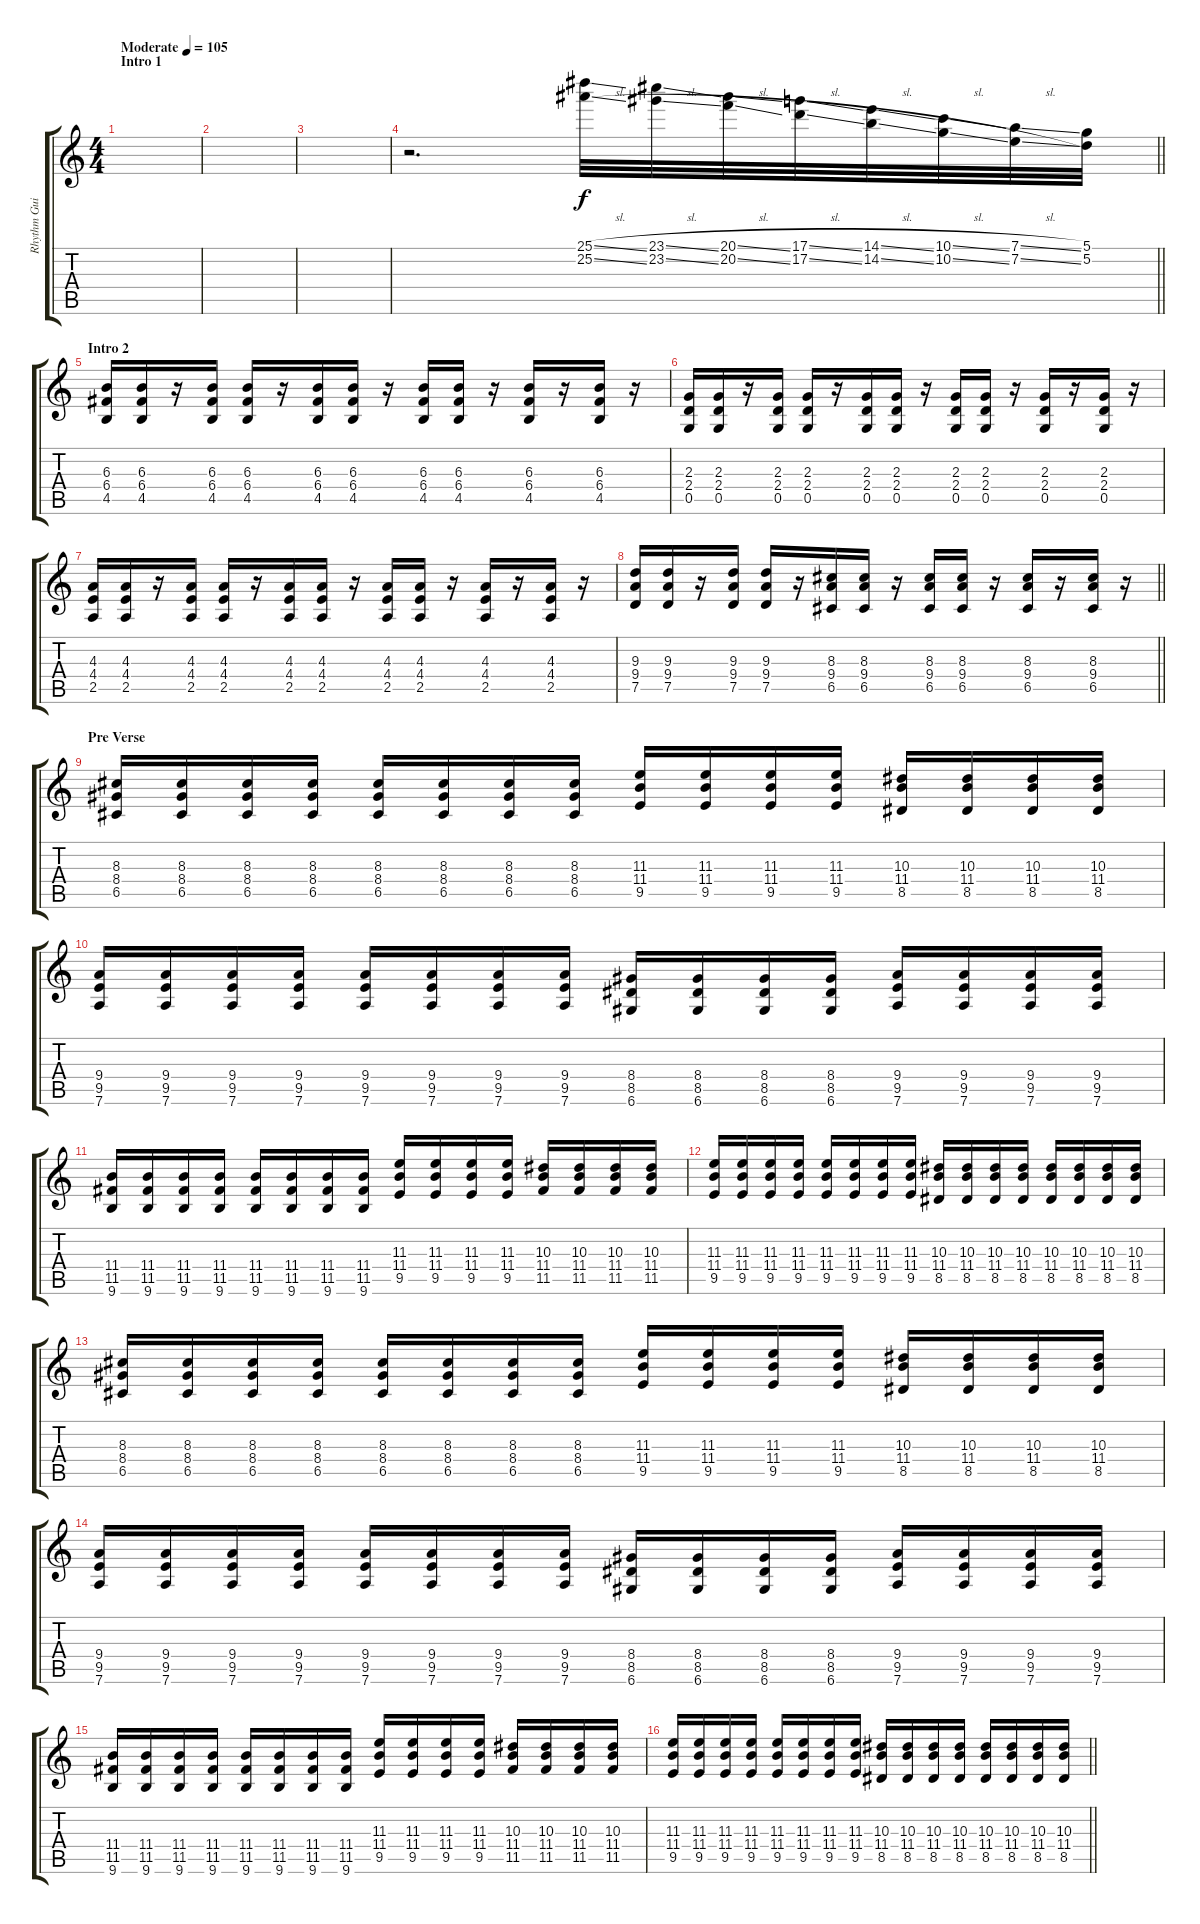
\track ("Rhythm Guitar" "Rhythm Gui") {instrument distortionguitar}
\staff {score tabs}
\tuning (D4 A3 F3 C3 G2 D2) {hide}
\ts (4 4)
\section ("" "Intro 1")
\tempo (105 "Moderate")
\clef g2
\ks c
|
|
|
\barLineRight lightlight
r.2{d} (25.1{sl} 25.2{sl}).32{volume 16 instrument guitarharmonics} (23.1{sl} 23.2{sl}).32 (20.1{sl} 20.2{sl}).32 (17.1{sl} 17.2{sl}).32 (14.1{sl} 14.2{sl}).32 (10.1{sl} 10.2{sl}).32 (7.1{sl} 7.2{sl}).32 (5.1 5.2).32 |
\section ("" "Intro 2")
(6.3 6.4 4.5).16{volume 8 instrument distortionguitar} (6.3 6.4 4.5).16 r.16 (6.3 6.4 4.5).16 (6.3 6.4 4.5).16 r.16 (6.3 6.4 4.5).16 (6.3 6.4 4.5).16 r.16 (6.3 6.4 4.5).16 (6.3 6.4 4.5).16 r.16 (6.3 6.4 4.5).16 r.16 (6.3 6.4 4.5).16 r.16 |
(2.3 2.4 0.5).16 (2.3 2.4 0.5).16 r.16 (2.3 2.4 0.5).16 (2.3 2.4 0.5).16 r.16 (2.3 2.4 0.5).16 (2.3 2.4 0.5).16 r.16 (2.3 2.4 0.5).16 (2.3 2.4 0.5).16 r.16 (2.3 2.4 0.5).16 r.16 (2.3 2.4 0.5).16 r.16 |
(4.3 4.4 2.5).16 (4.3 4.4 2.5).16 r.16 (4.3 4.4 2.5).16 (4.3 4.4 2.5).16 r.16 (4.3 4.4 2.5).16 (4.3 4.4 2.5).16 r.16 (4.3 4.4 2.5).16 (4.3 4.4 2.5).16 r.16 (4.3 4.4 2.5).16 r.16 (4.3 4.4 2.5).16 r.16 |
\barLineRight lightlight
(9.3 9.4 7.5).16 (9.3 9.4 7.5).16 r.16 (9.3 9.4 7.5).16 (9.3 9.4 7.5).16 r.16 (8.3 9.4 6.5).16 (8.3 9.4 6.5).16 r.16 (8.3 9.4 6.5).16 (8.3 9.4 6.5).16 r.16 (8.3 9.4 6.5).16 r.16 (8.3 9.4 6.5).16 r.16 |
\section ("" "Pre Verse")
(8.3 8.4 6.5).16 (8.3 8.4 6.5).16 (8.3 8.4 6.5).16 (8.3 8.4 6.5).16 (8.3 8.4 6.5).16 (8.3 8.4 6.5).16 (8.3 8.4 6.5).16 (8.3 8.4 6.5).16 (11.3 11.4 9.5).16 (11.3 11.4 9.5).16 (11.3 11.4 9.5).16 (11.3 11.4 9.5).16 (10.3 11.4 8.5).16 (10.3 11.4 8.5).16 (10.3 11.4 8.5).16 (10.3 11.4 8.5).16 |
(9.4 9.5 7.6).16 (9.4 9.5 7.6).16 (9.4 9.5 7.6).16 (9.4 9.5 7.6).16 (9.4 9.5 7.6).16 (9.4 9.5 7.6).16 (9.4 9.5 7.6).16 (9.4 9.5 7.6).16 (8.4 8.5 6.6).16 (8.4 8.5 6.6).16 (8.4 8.5 6.6).16 (8.4 8.5 6.6).16 (9.4 9.5 7.6).16 (9.4 9.5 7.6).16 (9.4 9.5 7.6).16 (9.4 9.5 7.6).16 |
(11.4 11.5 9.6).16 (11.4 11.5 9.6).16 (11.4 11.5 9.6).16 (11.4 11.5 9.6).16 (11.4 11.5 9.6).16 (11.4 11.5 9.6).16 (11.4 11.5 9.6).16 (11.4 11.5 9.6).16 (11.3 11.4 9.5).16 (11.3 11.4 9.5).16 (11.3 11.4 9.5).16 (11.3 11.4 9.5).16 (10.3 11.4 11.5).16 (10.3 11.4 11.5).16 (10.3 11.4 11.5).16 (10.3 11.4 11.5).16 |
(11.3 11.4 9.5).16 (11.3 11.4 9.5).16 (11.3 11.4 9.5).16 (11.3 11.4 9.5).16 (11.3 11.4 9.5).16 (11.3 11.4 9.5).16 (11.3 11.4 9.5).16 (11.3 11.4 9.5).16 (10.3 11.4 8.5).16 (10.3 11.4 8.5).16 (10.3 11.4 8.5).16 (10.3 11.4 8.5).16 (10.3 11.4 8.5).16 (10.3 11.4 8.5).16 (10.3 11.4 8.5).16 (10.3 11.4 8.5).16 |
(8.3 8.4 6.5).16 (8.3 8.4 6.5).16 (8.3 8.4 6.5).16 (8.3 8.4 6.5).16 (8.3 8.4 6.5).16 (8.3 8.4 6.5).16 (8.3 8.4 6.5).16 (8.3 8.4 6.5).16 (11.3 11.4 9.5).16 (11.3 11.4 9.5).16 (11.3 11.4 9.5).16 (11.3 11.4 9.5).16 (10.3 11.4 8.5).16 (10.3 11.4 8.5).16 (10.3 11.4 8.5).16 (10.3 11.4 8.5).16 |
(9.4 9.5 7.6).16 (9.4 9.5 7.6).16 (9.4 9.5 7.6).16 (9.4 9.5 7.6).16 (9.4 9.5 7.6).16 (9.4 9.5 7.6).16 (9.4 9.5 7.6).16 (9.4 9.5 7.6).16 (8.4 8.5 6.6).16 (8.4 8.5 6.6).16 (8.4 8.5 6.6).16 (8.4 8.5 6.6).16 (9.4 9.5 7.6).16 (9.4 9.5 7.6).16 (9.4 9.5 7.6).16 (9.4 9.5 7.6).16 |
(11.4 11.5 9.6).16 (11.4 11.5 9.6).16 (11.4 11.5 9.6).16 (11.4 11.5 9.6).16 (11.4 11.5 9.6).16 (11.4 11.5 9.6).16 (11.4 11.5 9.6).16 (11.4 11.5 9.6).16 (11.3 11.4 9.5).16 (11.3 11.4 9.5).16 (11.3 11.4 9.5).16 (11.3 11.4 9.5).16 (10.3 11.4 11.5).16 (10.3 11.4 11.5).16 (10.3 11.4 11.5).16 (10.3 11.4 11.5).16 |
\barLineRight lightlight
(11.3 11.4 9.5).16 (11.3 11.4 9.5).16 (11.3 11.4 9.5).16 (11.3 11.4 9.5).16 (11.3 11.4 9.5).16 (11.3 11.4 9.5).16 (11.3 11.4 9.5).16 (11.3 11.4 9.5).16 (10.3 11.4 8.5).16 (10.3 11.4 8.5).16 (10.3 11.4 8.5).16 (10.3 11.4 8.5).16 (10.3 11.4 8.5).16 (10.3 11.4 8.5).16 (10.3 11.4 8.5).16 (10.3 11.4 8.5).16
